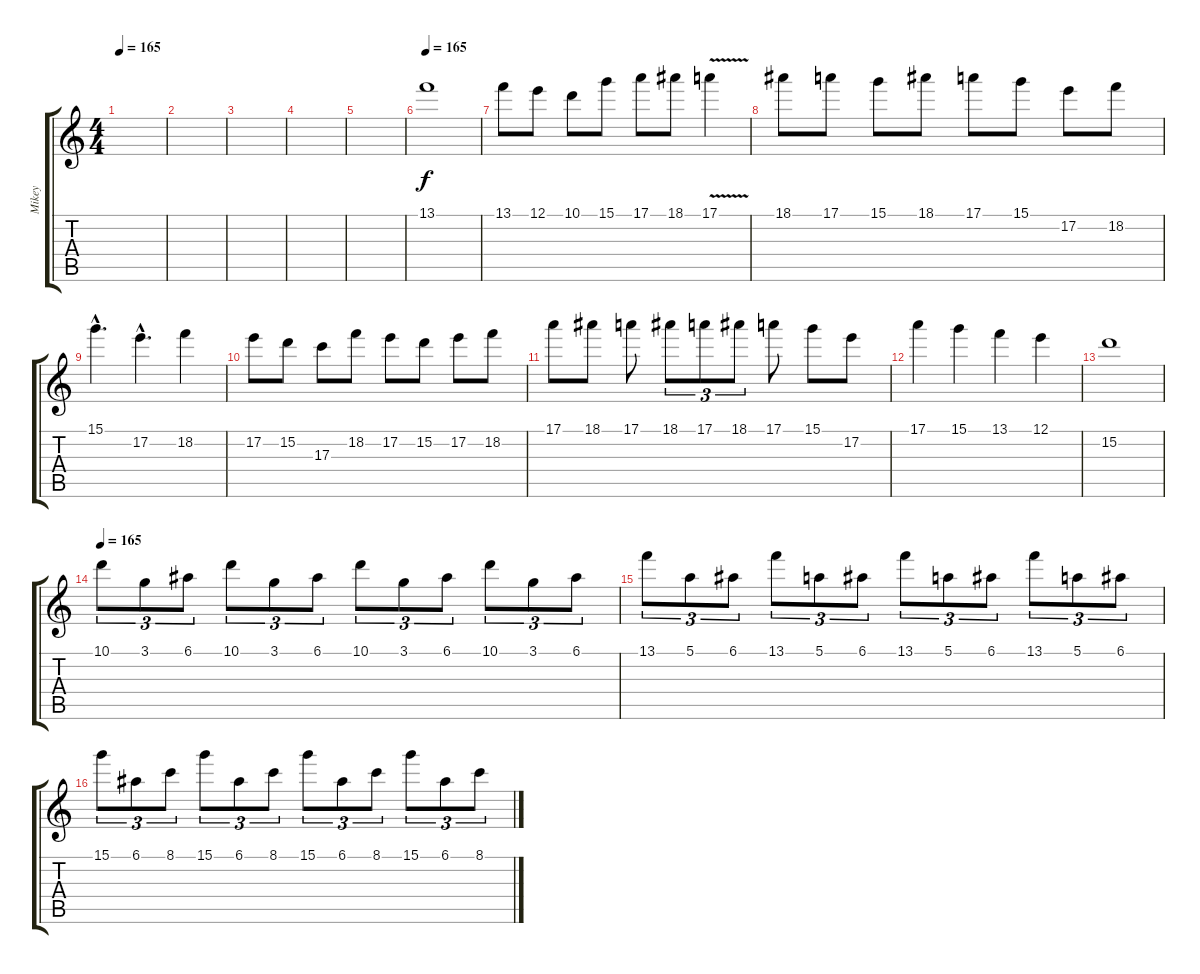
\track ("Mikey" "Mikey") {instrument overdrivenguitar}
\staff {score tabs}
\tuning (E4 B3 G3 D3 A2 D2) {hide}
\ts (4 4)
\tempo 165
\clef g2
\ks c
|
|
|
|
|
\tempo 165
13.1.1 |
13.1.8 12.1.8 10.1.8 15.1.8 17.1.8 18.1.8 17.1{v}.4 |
18.1.8 17.1.8 15.1.8 18.1.8 17.1.8 15.1.8 17.2.8 18.2.8 |
15.1{hac}.4{d} 17.2{hac}.4{d} 18.2.4 |
17.2.8 15.2.8 17.3.8 18.2.8 17.2.8 15.2.8 17.2.8 18.2.8 |
17.1.8 18.1.8 17.1.8 18.1.8{tu (3 2)} 17.1.8{tu (3 2)} 18.1.8{tu (3 2)} 17.1.8 15.1.8 17.2.8 |
17.1.4 15.1.4 13.1.4 12.1.4 |
15.2.1 |
\tempo 165
10.1.8{tu (3 2)} 3.1.8{tu (3 2)} 6.1.8{tu (3 2)} 10.1.8{tu (3 2)} 3.1.8{tu (3 2)} 6.1.8{tu (3 2)} 10.1.8{tu (3 2)} 3.1.8{tu (3 2)} 6.1.8{tu (3 2)} 10.1.8{tu (3 2)} 3.1.8{tu (3 2)} 6.1.8{tu (3 2)} |
13.1.8{tu (3 2)} 5.1.8{tu (3 2)} 6.1.8{tu (3 2)} 13.1.8{tu (3 2)} 5.1.8{tu (3 2)} 6.1.8{tu (3 2)} 13.1.8{tu (3 2)} 5.1.8{tu (3 2)} 6.1.8{tu (3 2)} 13.1.8{tu (3 2)} 5.1.8{tu (3 2)} 6.1.8{tu (3 2)} |
15.1.8{tu (3 2)} 6.1.8{tu (3 2)} 8.1.8{tu (3 2)} 15.1.8{tu (3 2)} 6.1.8{tu (3 2)} 8.1.8{tu (3 2)} 15.1.8{tu (3 2)} 6.1.8{tu (3 2)} 8.1.8{tu (3 2)} 15.1.8{tu (3 2)} 6.1.8{tu (3 2)} 8.1.8{tu (3 2)}
